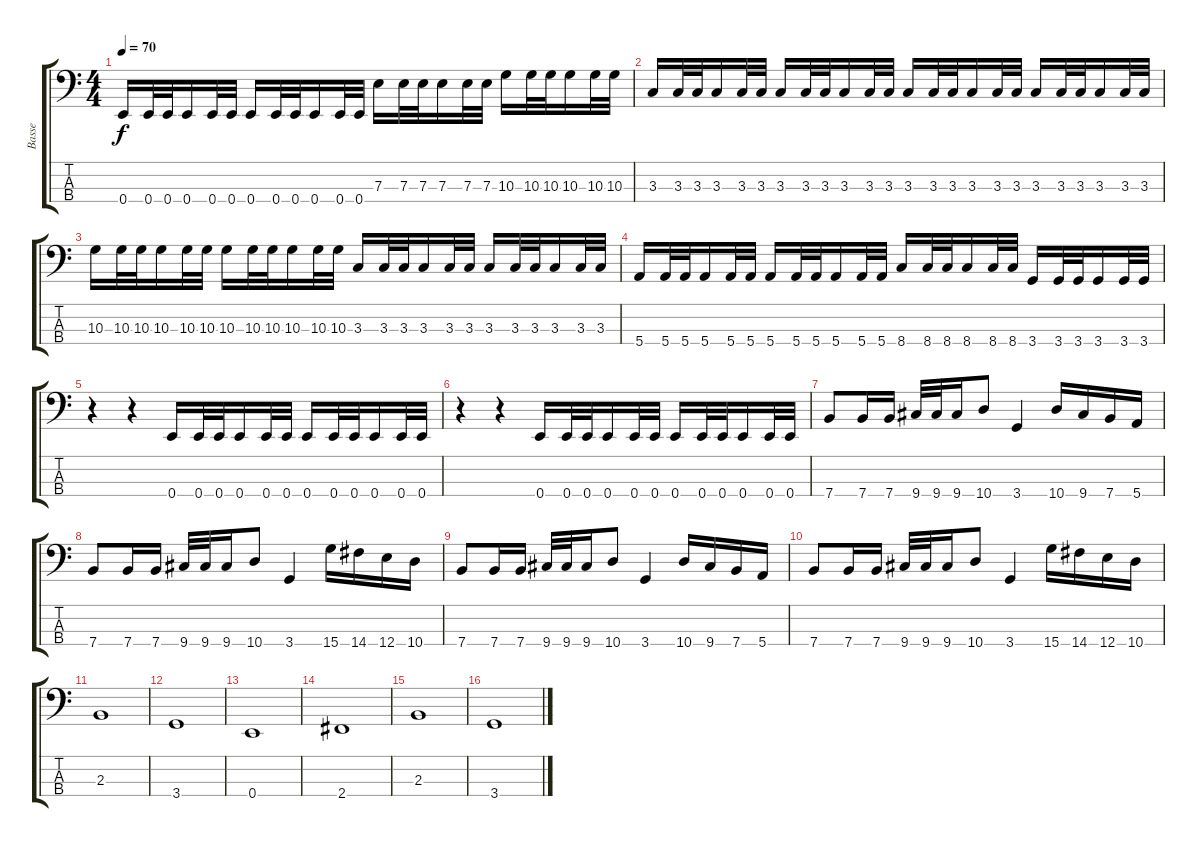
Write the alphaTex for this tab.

\track ("Basse" "Basse") {instrument electricbassfinger}
\staff {score tabs}
\tuning (G2 D2 A1 E1) {hide}
\ts (4 4)
\tempo 70
\clef f4
\ks c
0.4.16{dy f} 0.4.32 0.4.32 0.4.16 0.4.32 0.4.32 0.4.16 0.4.32 0.4.32 0.4.16 0.4.32 0.4.32 7.3.16 7.3.32 7.3.32 7.3.16 7.3.32 7.3.32 10.3.16 10.3.32 10.3.32 10.3.16 10.3.32 10.3.32 |
3.3.16 3.3.32 3.3.32 3.3.16 3.3.32 3.3.32 3.3.16 3.3.32 3.3.32 3.3.16 3.3.32 3.3.32 3.3.16 3.3.32 3.3.32 3.3.16 3.3.32 3.3.32 3.3.16 3.3.32 3.3.32 3.3.16 3.3.32 3.3.32 |
10.3.16 10.3.32 10.3.32 10.3.16 10.3.32 10.3.32 10.3.16 10.3.32 10.3.32 10.3.16 10.3.32 10.3.32 3.3.16 3.3.32 3.3.32 3.3.16 3.3.32 3.3.32 3.3.16 3.3.32 3.3.32 3.3.16 3.3.32 3.3.32 |
5.4.16 5.4.32 5.4.32 5.4.16 5.4.32 5.4.32 5.4.16 5.4.32 5.4.32 5.4.16 5.4.32 5.4.32 8.4.16 8.4.32 8.4.32 8.4.16 8.4.32 8.4.32 3.4.16 3.4.32 3.4.32 3.4.16 3.4.32 3.4.32 |
r.4 r.4 0.4.16 0.4.32 0.4.32 0.4.16 0.4.32 0.4.32 0.4.16 0.4.32 0.4.32 0.4.16 0.4.32 0.4.32 |
r.4 r.4 0.4.16 0.4.32 0.4.32 0.4.16 0.4.32 0.4.32 0.4.16 0.4.32 0.4.32 0.4.16 0.4.32 0.4.32 |
7.4.8 7.4.16 7.4.16 9.4.32 9.4.32 9.4.16 10.4.8 3.4.4 10.4.16 9.4.16 7.4.16 5.4.16 |
7.4.8 7.4.16 7.4.16 9.4.32 9.4.32 9.4.16 10.4.8 3.4.4 15.4.16 14.4.16 12.4.16 10.4.16 |
7.4.8 7.4.16 7.4.16 9.4.32 9.4.32 9.4.16 10.4.8 3.4.4 10.4.16 9.4.16 7.4.16 5.4.16 |
7.4.8 7.4.16 7.4.16 9.4.32 9.4.32 9.4.16 10.4.8 3.4.4 15.4.16 14.4.16 12.4.16 10.4.16 |
2.3.1 |
3.4.1 |
0.4.1 |
2.4.1 |
2.3.1 |
3.4.1
